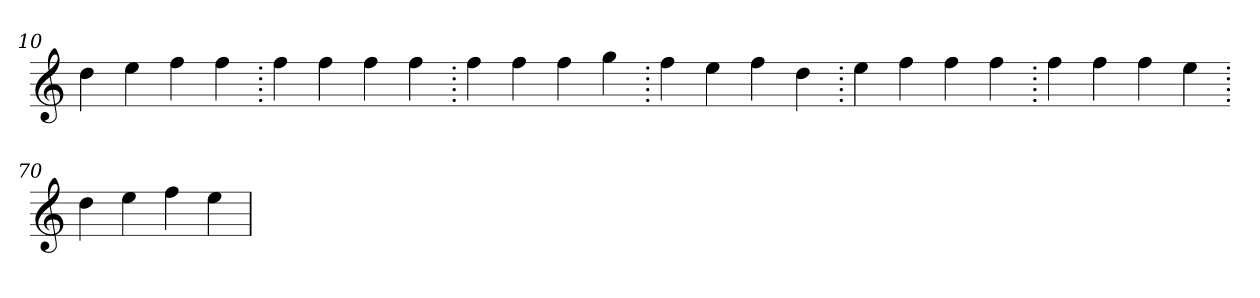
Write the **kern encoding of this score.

**kern
*part1
*staff1
*clefG2
=10.
4dd
4ee
4ff
4ff
=20.
4ff
4ff
4ff
4ff
=30.
4ff
4ff
4ff
4gg
=40.
4ff
4ee
4ff
4dd
=50.
4ee
4ff
4ff
4ff
=60.
4ff
4ff
4ff
4ee
=70.
4dd
4ee
4ff
4ee
=
*-
